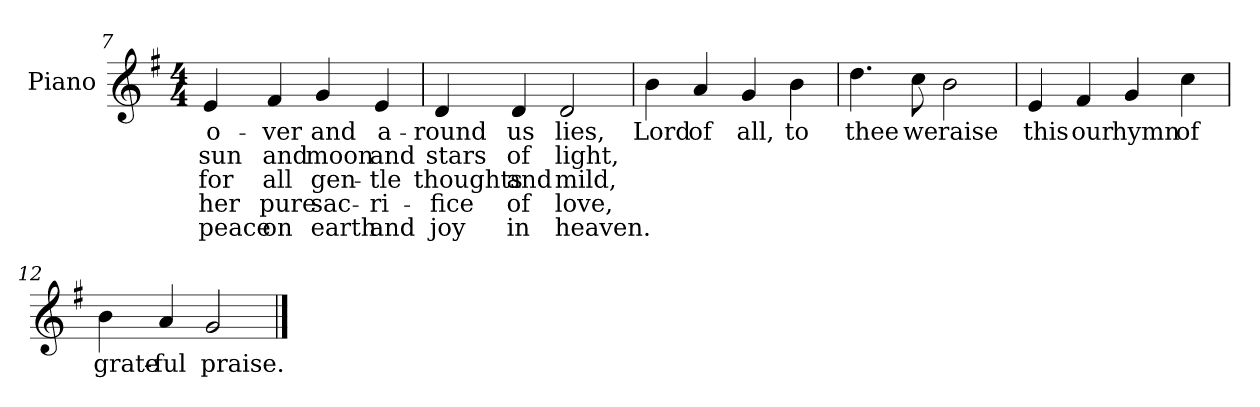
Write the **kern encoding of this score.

**kern	**text	**text	**text	**text	**text
*part1	*part1	*part1	*part1	*part1	*part1
*staff1	*staff1	*staff1	*staff1	*staff1	*staff1
*I"Piano	*	*	*	*	*
*I'Pno.	*	*	*	*	*
!!LO:LB:g=z
*clefG2	*	*	*	*	*
*k[f#]	*	*	*	*	*
*G:	*	*	*	*	*
*M4/4	*	*	*	*	*
=7	=7	=7	=7	=7	=7
!	!LO:LY:b:color=#000000	!LO:LY:b:color=#000000	!LO:LY:b:color=#000000	!LO:LY:b:color=#000000	!LO:LY:b:color=#000000
4ei/	o-	sun	for	her	peace
!	!LO:LY:b:color=#000000	!LO:LY:b:color=#000000	!LO:LY:b:color=#000000	!LO:LY:b:color=#000000	!LO:LY:b:color=#000000
4f#i/	-ver	and	all	pure	on
!	!LO:LY:b:color=#000000	!LO:LY:b:color=#000000	!LO:LY:b:color=#000000	!LO:LY:b:color=#000000	!LO:LY:b:color=#000000
4gi/	and	moon	gen-	-sac-	-earth
!	!LO:LY:b:color=#000000	!LO:LY:b:color=#000000	!LO:LY:b:color=#000000	!LO:LY:b:color=#000000	!LO:LY:b:color=#000000
4ei/	a-	and	tle	ri-	-and
=8	=8	=8	=8	=8	=8
!	!LO:LY:b:color=#000000	!LO:LY:b:color=#000000	!LO:LY:b:color=#000000	!LO:LY:b:color=#000000	!LO:LY:b:color=#000000
4di/	-round	stars	thoughts	fice	joy
!	!LO:LY:b:color=#000000	!LO:LY:b:color=#000000	!LO:LY:b:color=#000000	!LO:LY:b:color=#000000	!LO:LY:b:color=#000000
4di/	us	of	and	of	in
!	!LO:LY:b:color=#000000	!LO:LY:b:color=#000000	!LO:LY:b:color=#000000	!LO:LY:b:color=#000000	!LO:LY:b:color=#000000
2di/	lies,	light,	mild,	love,	heaven.
=9	=9	=9	=9	=9	=9
!	!LO:LY:b:color=#000000	!	!	!	!
4bi\	Lord	.	.	.	.
!	!LO:LY:b:color=#000000	!	!	!	!
4ai/	of	.	.	.	.
!	!LO:LY:b:color=#000000	!	!	!	!
4gi/	all,	.	.	.	.
!	!LO:LY:b:color=#000000	!	!	!	!
4bi\	to	.	.	.	.
!!LO:LB:g=z
=10	=10	=10	=10	=10	=10
!	!LO:LY:b:color=#000000	!	!	!	!
4.ddi\	thee	.	.	.	.
!	!LO:LY:b:color=#000000	!	!	!	!
8cci\	we	.	.	.	.
!	!LO:LY:b:color=#000000	!	!	!	!
2bi\	raise	.	.	.	.
=11	=11	=11	=11	=11	=11
!	!LO:LY:b:color=#000000	!	!	!	!
4ei/	this	.	.	.	.
!	!LO:LY:b:color=#000000	!	!	!	!
4f#i/	our	.	.	.	.
!	!LO:LY:b:color=#000000	!	!	!	!
4gi/	hymn	.	.	.	.
!	!LO:LY:b:color=#000000	!	!	!	!
4cci\	of	.	.	.	.
=12	=12	=12	=12	=12	=12
!	!LO:LY:b:color=#000000	!	!	!	!
4bi\	grate-	.	.	.	.
!	!LO:LY:b:color=#000000	!	!	!	!
4ai/	-ful	.	.	.	.
!	!LO:LY:b:color=#000000	!	!	!	!
2gi/	praise.	.	.	.	.
==	==	==	==	==	==
*-	*-	*-	*-	*-	*-
